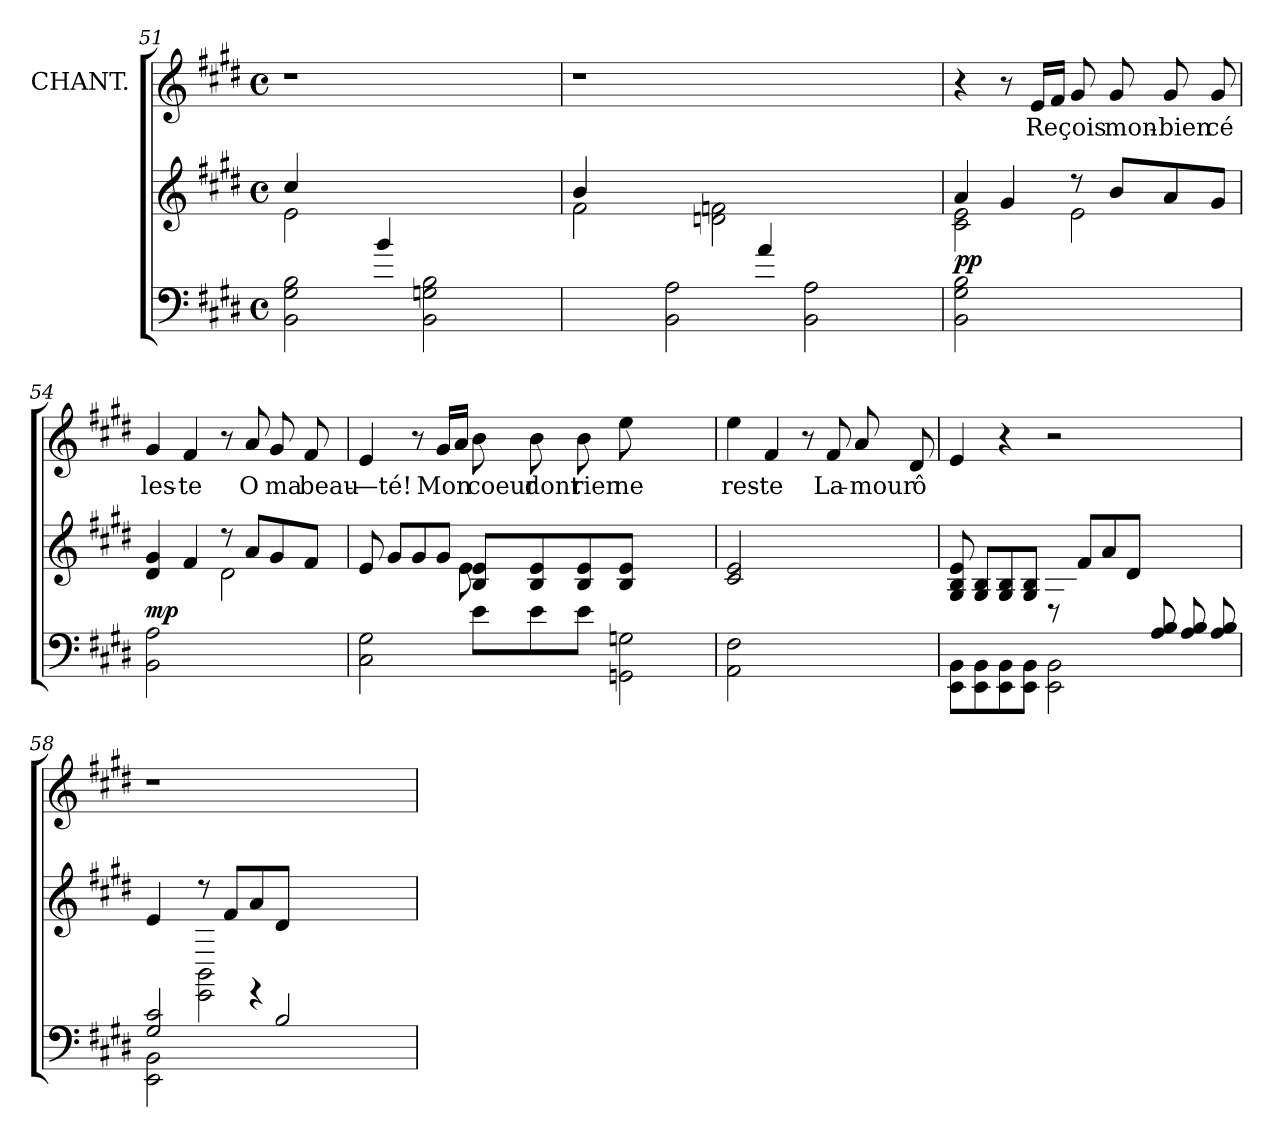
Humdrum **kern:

**kern	**dynam	**kern	**kern	**text
*part3	*part3	*part2	*part1	*part1
*staff3	*staff3	*staff2	*staff1	*staff1
*	*	*	*I"CHANT.	*
*clefF4	*	*clefG2	*clefG2	*
*k[f#c#g#d#]	*	*k[f#c#g#d#]	*k[f#c#g#d#]	*
*M4/4	*	*M4/4	*M4/4	*
*met(c)	*	*met(c)	*met(c)	*
=51	=51	=51	=51	=51
*	*	*^	*	*
2BBi\ 2Bi\ 2G#i\	.	4cc#j/	2eZ\	1r	.
.	.	2.ryy	.	.	.
4bi/	.	.	2ryy	.	.
2BBZ\ 2GZ\ 2BZ\	.	.	.	.	.
.	.	2ryy	2ryy	2ryy	.
4ryy	.	.	.	.	.
=52	=52	=52	=52	=52	=52
2ryy	.	4bj/	2f#Z\	1r	.
.	.	2.ryy	.	.	.
2BBi\ 2Ai\	.	.	4ryy	.	.
.	.	.	2dV\ 2fV\	.	.
4ai/	.	1ryy	.	1ryy	.
2BBZ\ 2AZ\	.	.	4ryy	.	.
.	.	.	2ryy	.	.
4ryy	.	.	.	.	.
=53	=53	=53	=53	=53	=53
!	!LO:DY:a	!	!	!	!
2BBi\ 2G#i\ 2Bi\	pp	4aj/	2c#Z\ 2eZ\	4r	.
.	.	4g#j/	.	8r	.
.	.	.	.	16ej/LL	Re
.	.	.	.	16f#j/JJ	--
2ryy	.	8r	2eZ\	8g#j/	çois
.	.	8bj/L	.	8g#j/	mon-
.	.	8aj/	.	8g#j/	bien
.	.	8g#j/J	.	8g#j/	cé
=54	=54	=54	=54	=54	=54
!	!LO:DY:a	!	!	!	!
2BBi\ 2Ai\	mp	4d#j/ 4g#j/	4ryy	4g#j/	les-
.	.	4f#j/	4ryy	4f#j/	te
2ryy	.	8r	2d#Z\	8r	.
.	.	8aj/L	.	8aj/	O
.	.	8g#j/	.	8g#j/	ma
.	.	8f#j/J	.	8f#j/	beau-
!!LO:LB:g=z
=55	=55	=55	=55	=55	=55
*^	*	*	*	*	*
2C#i\ 2G#i\	2ryy	.	8ej/	2ryy	4ej/	—té!
.	.	.	8g#j/L	.	.	.
.	.	.	8g#j/	.	8r	.
.	.	.	8g#j/J	.	16g#j/LL	Mon
.	.	.	.	.	16aj/JJ	--
8ei\L	1ryy	.	8ej/ 8Bj/L	8eZ\	8bj\	coeur
8ei\	.	.	8ej/ 8Bj/	2..ryy	8bj\	dont
8ei\J	.	.	8ej/ 8Bj/	.	8bj\	rien
2GGZ\ 2GZ\	.	.	8Bj/ 8ej/J	.	8eej\	ne
.	.	.	2ryy	.	2ryy	.
8ryy	.	.	.	.	.	.
*v	*v	*	*	*	*	*
*	*	*v	*v	*	*
=56	=56	=56	=56	=56
2AAi\ 2F#i\	.	2ej/ 2c#j/	4eej\	res-
.	.	.	4f#j/	te
2ryy	.	2ryy	8r	.
.	.	.	8f#j/	La-
.	.	.	8aj/	mour
.	.	.	8d#j/	ô
=57	=57	=57	=57	=57
*	*	*^	*	*
8BBi\ 8EEi\L	.	8ryy	8ej/ 8Bj/ 8G#j/	4ej/	.
8EEi\ 8BBi\	.	8ryy	8G#j/ 8Bj/L	.	.
8EEi\ 8BBi\	.	8ryy	8G#j/ 8Bj/	4r	.
8EEi\ 8BBi\J	.	8ryy	8Bj/ 8G#j/J	.	.
2EEi\ 2BBi\	.	8BZ/ 8AZ/J	8r	2r	.
.	.	4.ryy	8f#j/L	.	.
.	.	.	8aj/	.	.
.	.	.	8d#j/J	.	.
8BZ/ 8AZ/	.	4.ryy	4.ryy	4.ryy	.
8BZ/ 8AZ/	.	.	.	.	.
8BZ/ 8AZ/	.	.	.	.	.
=58	=58	=58	=58	=58	=58
*^	*	*	*	*	*
2c#i/ 2G#i/	2EEZ\ 2BBZ\	.	4ej/	8ryy	1r	.
.	.	.	.	8ryy	.	.
.	.	.	8r	2EEN\ 2BBN\	.	.
.	.	.	8f#j/L	.	.	.
4r	8ryy	.	8aj/	.	.	.
.	2BV/	.	8d#j/J	.	.	.
4ryy	.	.	4ryy	4ryy	.	.
2ryy	.	.	2ryy	2ryy	2ryy	.
.	4.ryy	.	.	.	.	.
*v	*v	*	*	*	*	*
*	*	*v	*v	*	*
=	=	=	=	=
*-	*-	*-	*-	*-
